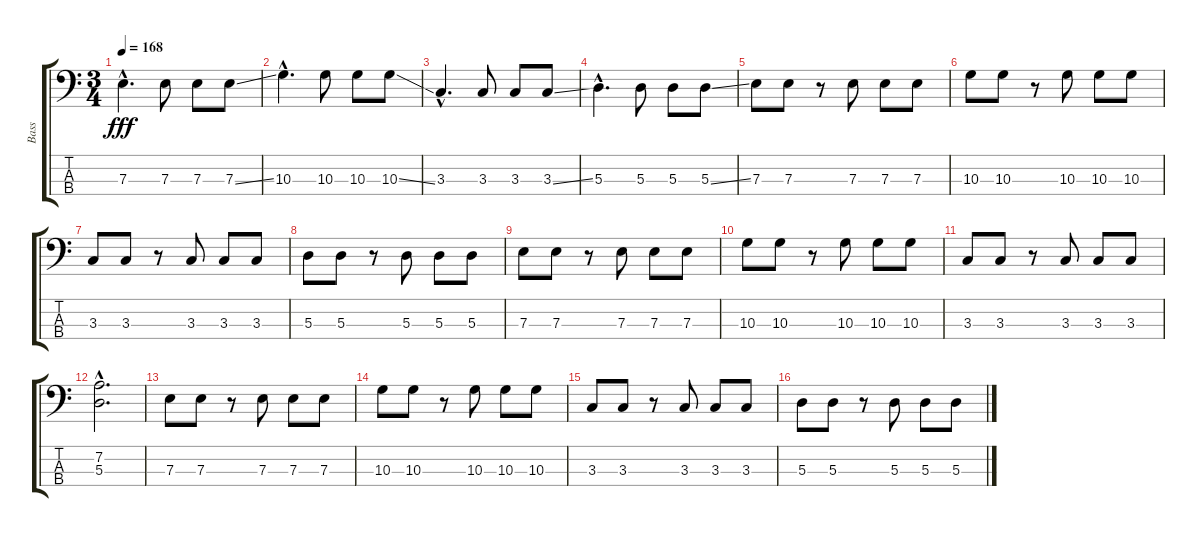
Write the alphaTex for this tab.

\track ("Bass" "Bass") {instrument electricbassfinger}
\staff {score tabs}
\tuning (G2 D2 A1 E1) {hide}
\ts (3 4)
\tempo 168
\clef f4
\ks c
7.3{hac}.4{d dy fff} 7.3.8 7.3.8 7.3{ss}.8 |
10.3{hac}.4{d} 10.3.8 10.3.8 10.3{ss}.8 |
3.3{hac}.4{d} 3.3.8 3.3.8 3.3{ss}.8 |
5.3{hac}.4{d} 5.3.8 5.3.8 5.3{ss}.8 |
7.3.8 7.3.8 r.8 7.3.8 7.3.8 7.3.8 |
10.3.8 10.3.8 r.8 10.3.8 10.3.8 10.3.8 |
3.3.8 3.3.8 r.8 3.3.8 3.3.8 3.3.8 |
5.3.8 5.3.8 r.8 5.3.8 5.3.8 5.3.8 |
7.3.8 7.3.8 r.8 7.3.8 7.3.8 7.3.8 |
10.3.8 10.3.8 r.8 10.3.8 10.3.8 10.3.8 |
3.3.8 3.3.8 r.8 3.3.8 3.3.8 3.3.8 |
(7.2{hac} 5.3{hac}).2{d} |
7.3.8 7.3.8 r.8 7.3.8 7.3.8 7.3.8 |
10.3.8 10.3.8 r.8 10.3.8 10.3.8 10.3.8 |
3.3.8 3.3.8 r.8 3.3.8 3.3.8 3.3.8 |
5.3.8 5.3.8 r.8 5.3.8 5.3.8 5.3.8
